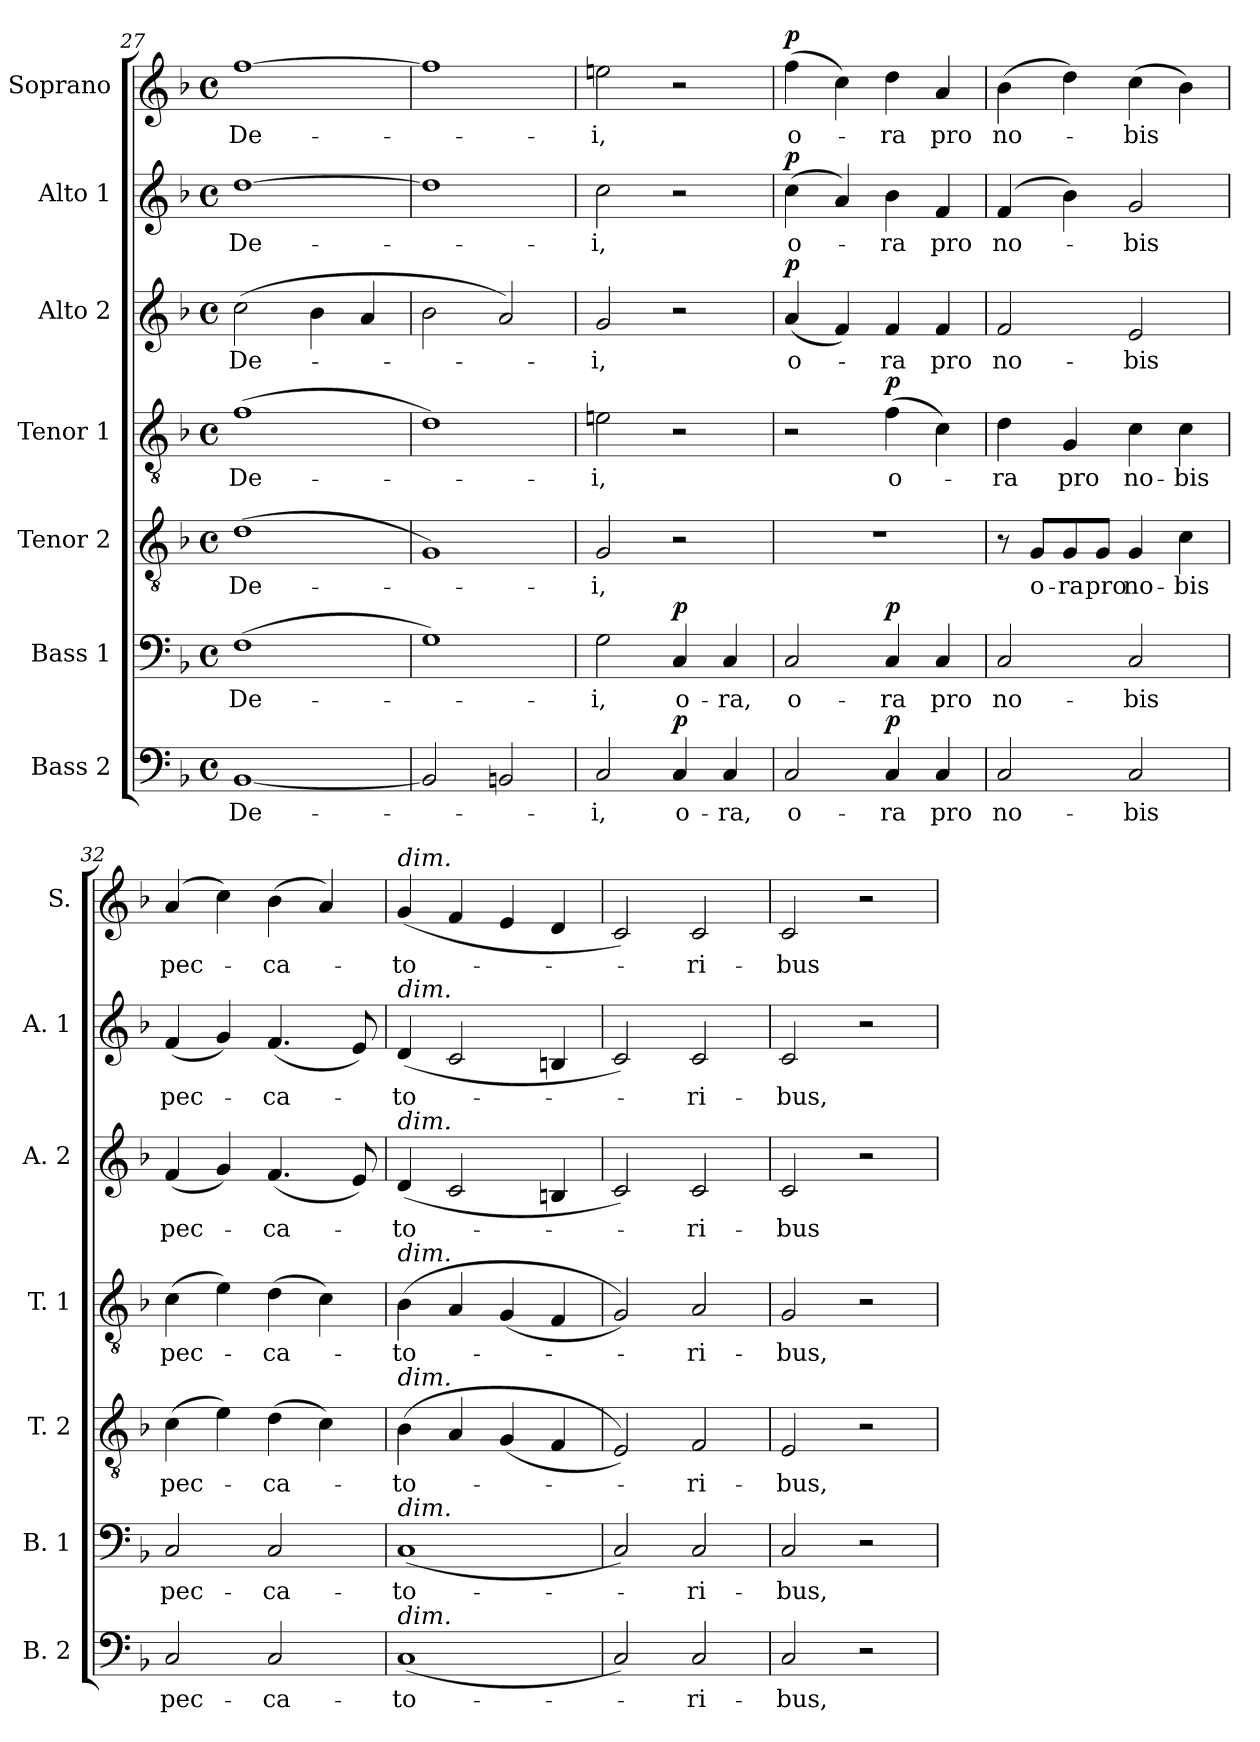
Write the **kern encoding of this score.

**kern	**text	**dynam	**kern	**text	**dynam	**kern	**text	**kern	**text	**dynam	**kern	**text	**dynam	**kern	**text	**dynam	**kern	**text	**dynam
*part7	*part7	*part7	*part6	*part6	*part6	*part5	*part5	*part4	*part4	*part4	*part3	*part3	*part3	*part2	*part2	*part2	*part1	*part1	*part1
*staff7	*staff7	*staff7	*staff6	*staff6	*staff6	*staff5	*staff5	*staff4	*staff4	*staff4	*staff3	*staff3	*staff3	*staff2	*staff2	*staff2	*staff1	*staff1	*staff1
*I"Bass 2	*	*	*I"Bass 1	*	*	*I"Tenor 2	*	*I"Tenor 1	*	*	*I"Alto 2	*	*	*I"Alto 1	*	*	*I"Soprano	*	*
*I'B. 2	*	*	*I'B. 1	*	*	*I'T. 2	*	*I'T. 1	*	*	*I'A. 2	*	*	*I'A. 1	*	*	*I'S.	*	*
*clefF4	*	*	*clefF4	*	*	*clefGv2	*	*clefGv2	*	*	*clefG2	*	*	*clefG2	*	*	*clefG2	*	*
*k[b-]	*	*	*k[b-]	*	*	*k[b-]	*	*k[b-]	*	*	*k[b-]	*	*	*k[b-]	*	*	*k[b-]	*	*
*M4/4	*	*	*M4/4	*	*	*M4/4	*	*M4/4	*	*	*M4/4	*	*	*M4/4	*	*	*M4/4	*	*
*met(c)	*	*	*met(c)	*	*	*met(c)	*	*met(c)	*	*	*met(c)	*	*	*met(c)	*	*	*met(c)	*	*
=27	=27	=27	=27	=27	=27	=27	=27	=27	=27	=27	=27	=27	=27	=27	=27	=27	=27	=27	=27
!	!LO:LY:b	!	!	!LO:LY:b	!	!	!LO:LY:b	!	!LO:LY:b	!	!	!LO:LY:b	!	!	!LO:LY:b	!	!	!LO:LY:b	!
[1BB-	-De-	.	(>1F	-De-	.	(>1d	-De-	(>1f	-De-	.	(>2cc\	-De-	.	[1dd	-De-	.	[1ff	-De-	.
.	.	.	.	.	.	.	.	.	.	.	4b-\	.	.	.	.	.	.	.	.
.	.	.	.	.	.	.	.	.	.	.	4a/	.	.	.	.	.	.	.	.
=28	=28	=28	=28	=28	=28	=28	=28	=28	=28	=28	=28	=28	=28	=28	=28	=28	=28	=28	=28
2BB-/]	.	.	1G)	.	.	1G)	.	1d)	.	.	2b-\	.	.	1dd]	.	.	1ff]	.	.
2BBn/	.	.	.	.	.	.	.	.	.	.	2a/)	.	.	.	.	.	.	.	.
=29	=29	=29	=29	=29	=29	=29	=29	=29	=29	=29	=29	=29	=29	=29	=29	=29	=29	=29	=29
!	!LO:LY:b	!	!	!LO:LY:b	!	!	!LO:LY:b	!	!LO:LY:b	!	!	!LO:LY:b	!	!	!LO:LY:b	!	!	!LO:LY:b	!
2C/	-i,	.	2G\	-i,	.	2G/	-i,	2en\	-i,	.	2g/	-i,	.	2cc\	-i,	.	2een\	-i,	.
!	!LO:LY:b	!LO:DY:a	!	!LO:LY:b	!LO:DY:a	!	!	!	!	!	!	!	!	!	!	!	!	!	!
4C/	o-	p	4C/	o-	p	2r	.	2r	.	.	2r	.	.	2r	.	.	2r	.	.
!	!LO:LY:b	!	!	!LO:LY:b	!	!	!	!	!	!	!	!	!	!	!	!	!	!	!
4C/	-ra,	.	4C/	-ra,	.	.	.	.	.	.	.	.	.	.	.	.	.	.	.
=30	=30	=30	=30	=30	=30	=30	=30	=30	=30	=30	=30	=30	=30	=30	=30	=30	=30	=30	=30
!	!LO:LY:b	!	!	!LO:LY:b	!	!	!	!	!	!	!	!LO:LY:b	!LO:DY:a	!	!LO:LY:b	!LO:DY:a	!	!LO:LY:b	!LO:DY:a
2C/	o-	.	2C/	o-	.	1r	.	2r	.	.	(<4a/	o-	p	(>4cc\	o-	p	(>4ff\	o-	p
.	.	.	.	.	.	.	.	.	.	.	4f/)	.	.	4a/)	.	.	4cc\)	.	.
!	!LO:LY:b	!LO:DY:a	!	!LO:LY:b	!LO:DY:a	!	!	!	!LO:LY:b	!LO:DY:a	!	!LO:LY:b	!	!	!LO:LY:b	!	!	!LO:LY:b	!
4C/	-ra	p	4C/	-ra	p	.	.	(>4f\	o-	p	4f/	-ra	.	4b-\	-ra	.	4dd\	-ra	.
!	!LO:LY:b	!	!	!LO:LY:b	!	!	!	!	!	!	!	!LO:LY:b	!	!	!LO:LY:b	!	!	!LO:LY:b	!
4C/	pro	.	4C/	pro	.	.	.	4c\)	.	.	4f/	pro	.	4f/	pro	.	4a/	pro	.
!!LO:PB:g=z
=31	=31	=31	=31	=31	=31	=31	=31	=31	=31	=31	=31	=31	=31	=31	=31	=31	=31	=31	=31
!	!LO:LY:b	!	!	!LO:LY:b	!	!	!	!	!LO:LY:b	!	!	!LO:LY:b	!	!	!LO:LY:b	!	!	!LO:LY:b	!
2C/	no-	.	2C/	no-	.	8r	.	4d\	-ra	.	2f/	no-	.	(>4f/	no-	.	(>4b-\	no-	.
!	!	!	!	!	!	!	!LO:LY:b	!	!	!	!	!	!	!	!	!	!	!	!
.	.	.	.	.	.	8G/L	o-	.	.	.	.	.	.	.	.	.	.	.	.
!	!	!	!	!	!	!	!LO:LY:b	!	!LO:LY:b	!	!	!	!	!	!	!	!	!	!
.	.	.	.	.	.	8G/	-ra	4G/	pro	.	.	.	.	4b-\)	.	.	4dd\)	.	.
!	!	!	!	!	!	!	!LO:LY:b	!	!	!	!	!	!	!	!	!	!	!	!
.	.	.	.	.	.	8G/J	pro	.	.	.	.	.	.	.	.	.	.	.	.
!	!LO:LY:b	!	!	!LO:LY:b	!	!	!LO:LY:b	!	!LO:LY:b	!	!	!LO:LY:b	!	!	!LO:LY:b	!	!	!LO:LY:b	!
2C/	-bis	.	2C/	-bis	.	4G/	no-	4c\	no-	.	2e/	-bis	.	2g/	-bis	.	(>4cc\	-bis	.
!	!	!	!	!	!	!	!LO:LY:b	!	!LO:LY:b	!	!	!	!	!	!	!	!	!	!
.	.	.	.	.	.	4c\	-bis	4c\	-bis	.	.	.	.	.	.	.	4b-\)	.	.
=32	=32	=32	=32	=32	=32	=32	=32	=32	=32	=32	=32	=32	=32	=32	=32	=32	=32	=32	=32
!	!LO:LY:b	!	!	!LO:LY:b	!	!	!LO:LY:b	!	!LO:LY:b	!	!	!LO:LY:b	!	!	!LO:LY:b	!	!	!LO:LY:b	!
2C/	pec-	.	2C/	pec-	.	(>4c\	pec-	(>4c\	pec-	.	(<4f/	pec-	.	(<4f/	pec-	.	(>4a/	pec-	.
.	.	.	.	.	.	4e\)	.	4e\)	.	.	4g/)	.	.	4g/)	.	.	4cc\)	.	.
!	!LO:LY:b	!	!	!LO:LY:b	!	!	!LO:LY:b	!	!LO:LY:b	!	!	!LO:LY:b	!	!	!LO:LY:b	!	!	!LO:LY:b	!
2C/	-ca-	.	2C/	-ca-	.	(>4d\	-ca-	(>4d\	-ca-	.	(<4.f/	-ca-	.	(<4.f/	-ca-	.	(>4b-\	-ca-	.
.	.	.	.	.	.	4c\)	.	4c\)	.	.	.	.	.	.	.	.	4a/)	.	.
.	.	.	.	.	.	.	.	.	.	.	8e/)	.	.	8e/)	.	.	.	.	.
=33	=33	=33	=33	=33	=33	=33	=33	=33	=33	=33	=33	=33	=33	=33	=33	=33	=33	=33	=33
!	!	!	!	!	!	!	!	!	!	!	!	!	!	!	!	!	!LO:TX:a:i:t=dim.	!	!
!	!	!	!	!	!	!	!	!	!	!	!	!	!	!LO:TX:a:i:t=dim.	!	!	!	!	!
!	!	!	!	!	!	!	!	!	!	!	!LO:TX:a:i:t=dim.	!	!	!	!	!	!	!	!
!	!	!	!	!	!	!	!	!LO:TX:a:i:t=dim.	!	!	!	!	!	!	!	!	!	!	!
!	!	!	!	!	!	!LO:TX:a:i:t=dim.	!	!	!	!	!	!	!	!	!	!	!	!	!
!	!	!	!LO:TX:a:i:t=dim.	!	!	!	!	!	!	!	!	!	!	!	!	!	!	!	!
!LO:TX:a:i:t=dim.	!	!	!	!	!	!	!	!	!	!	!	!	!	!	!	!	!	!	!
!	!LO:LY:b	!	!	!LO:LY:b	!	!	!LO:LY:b	!	!LO:LY:b	!	!	!LO:LY:b	!	!	!LO:LY:b	!	!	!LO:LY:b	!
(<1C	-to-	.	(<1C	-to-	.	(>4B-\	-to-	(>4B-\	-to-	.	(<4d/	-to-	.	(<4d/	-to-	.	(<4g/	-to-	.
.	.	.	.	.	.	4A/	.	4A/	.	.	2c/	.	.	2c/	.	.	4f/	.	.
.	.	.	.	.	.	(<4G/	.	(<4G/	.	.	.	.	.	.	.	.	4e/	.	.
.	.	.	.	.	.	4F/	.	4F/	.	.	4Bn/	.	.	4Bn/	.	.	4d/	.	.
=34	=34	=34	=34	=34	=34	=34	=34	=34	=34	=34	=34	=34	=34	=34	=34	=34	=34	=34	=34
2C/)	.	.	2C/)	.	.	2E/))	.	2G/))	.	.	2c/)	.	.	2c/)	.	.	2c/)	.	.
!	!LO:LY:b	!	!	!LO:LY:b	!	!	!LO:LY:b	!	!LO:LY:b	!	!	!LO:LY:b	!	!	!LO:LY:b	!	!	!LO:LY:b	!
2C/	-ri-	.	2C/	-ri-	.	2F/	-ri-	2A/	-ri-	.	2c/	-ri-	.	2c/	-ri-	.	2c/	-ri-	.
=35	=35	=35	=35	=35	=35	=35	=35	=35	=35	=35	=35	=35	=35	=35	=35	=35	=35	=35	=35
!	!LO:LY:b	!	!	!LO:LY:b	!	!	!LO:LY:b	!	!LO:LY:b	!	!	!LO:LY:b	!	!	!LO:LY:b	!	!	!LO:LY:b	!
2C/	-bus,	.	2C/	-bus,	.	2E/	-bus,	2G/	-bus,	.	2c/	-bus	.	2c/	-bus,	.	2c/	-bus	.
2r	.	.	2r	.	.	2r	.	2r	.	.	2r	.	.	2r	.	.	2r	.	.
=	=	=	=	=	=	=	=	=	=	=	=	=	=	=	=	=	=	=	=
*-	*-	*-	*-	*-	*-	*-	*-	*-	*-	*-	*-	*-	*-	*-	*-	*-	*-	*-	*-
